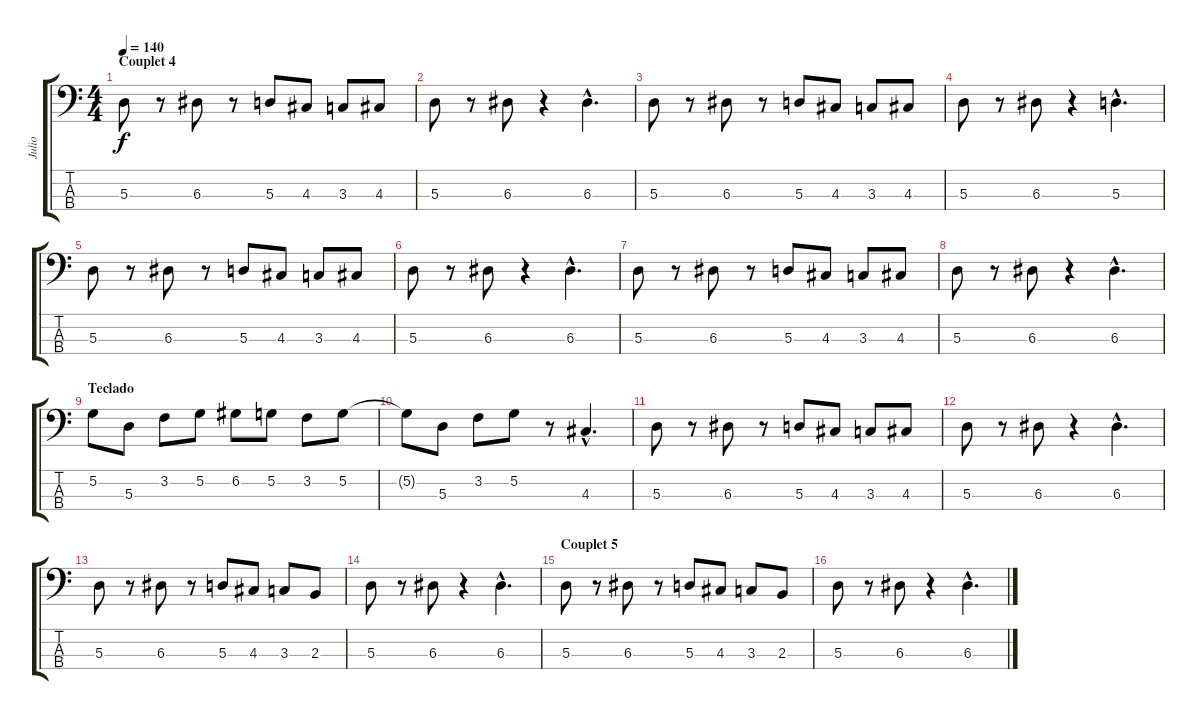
\track ("Julio" "Julio") {instrument electricbassfinger}
\staff {score tabs}
\tuning (G2 D2 A1 E1) {hide}
\ts (4 4)
\section ("" "Couplet 4")
\tempo 140
\clef f4
\ks c
5.3.8{dy f} r.8 6.3.8 r.8 5.3.8 4.3.8 3.3.8 4.3.8 |
5.3.8 r.8 6.3.8 r.4 6.3{hac}.4{d} |
5.3.8 r.8 6.3.8 r.8 5.3.8 4.3.8 3.3.8 4.3.8 |
5.3.8 r.8 6.3.8 r.4 5.3{hac}.4{d} |
5.3.8 r.8 6.3.8 r.8 5.3.8 4.3.8 3.3.8 4.3.8 |
5.3.8 r.8 6.3.8 r.4 6.3{hac}.4{d} |
5.3.8 r.8 6.3.8 r.8 5.3.8 4.3.8 3.3.8 4.3.8 |
5.3.8 r.8 6.3.8 r.4 6.3{hac}.4{d} |
\section ("" "Teclado")
5.2.8 5.3.8 3.2.8 5.2.8 6.2.8 5.2.8 3.2.8 5.2.8 |
5.2{t}.8 5.3.8 3.2.8 5.2.8 r.8 4.3{hac}.4{d} |
5.3.8 r.8 6.3.8 r.8 5.3.8 4.3.8 3.3.8 4.3.8 |
5.3.8 r.8 6.3.8 r.4 6.3{hac}.4{d} |
5.3.8 r.8 6.3.8 r.8 5.3.8 4.3.8 3.3.8 2.3.8 |
5.3.8 r.8 6.3.8 r.4 6.3{hac}.4{d} |
\section ("" "Couplet 5")
5.3.8 r.8 6.3.8 r.8 5.3.8 4.3.8 3.3.8 2.3.8 |
5.3.8 r.8 6.3.8 r.4 6.3{hac}.4{d}
